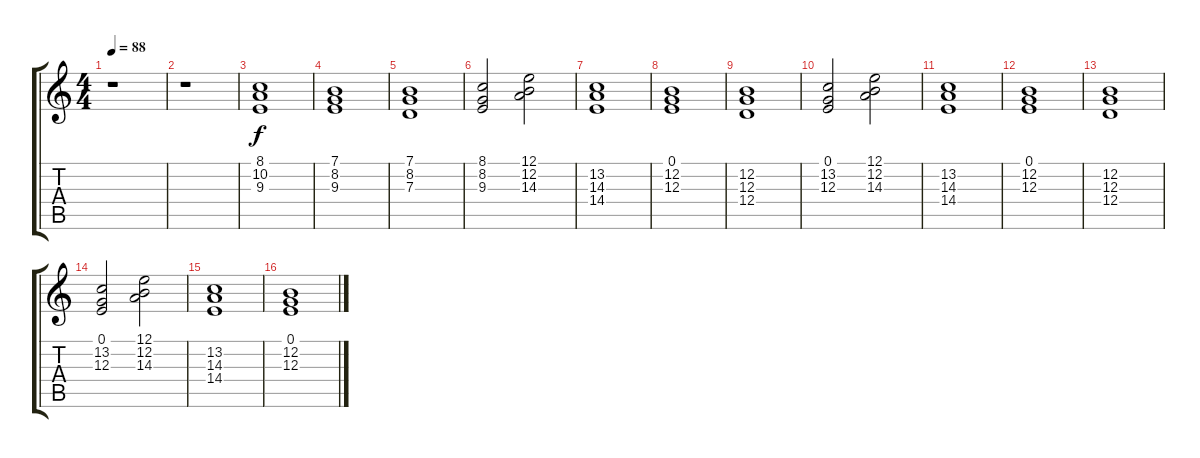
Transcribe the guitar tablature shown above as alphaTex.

\track "" {instrument synthstrings1}
\staff {score tabs}
\tuning (E4 B3 G3 D3 A2 E2) {hide}
\ts (4 4)
\tempo 88
\clef g2
\ks c
r.1{dy mp} |
r.1 |
(8.1 10.2 9.3).1{dy f} |
(7.1 8.2 9.3).1 |
(7.1 8.2 7.3).1 |
(8.1 8.2 9.3).2 (12.1 12.2 14.3).2 |
(13.2 14.3 14.4).1 |
(0.1 12.2 12.3).1 |
(12.2 12.3 12.4).1 |
(0.1 13.2 12.3).2 (12.1 12.2 14.3).2 |
(13.2 14.3 14.4).1 |
(0.1 12.2 12.3).1 |
(12.2 12.3 12.4).1 |
(0.1 13.2 12.3).2 (12.1 12.2 14.3).2 |
(13.2 14.3 14.4).1 |
(0.1 12.2 12.3).1
